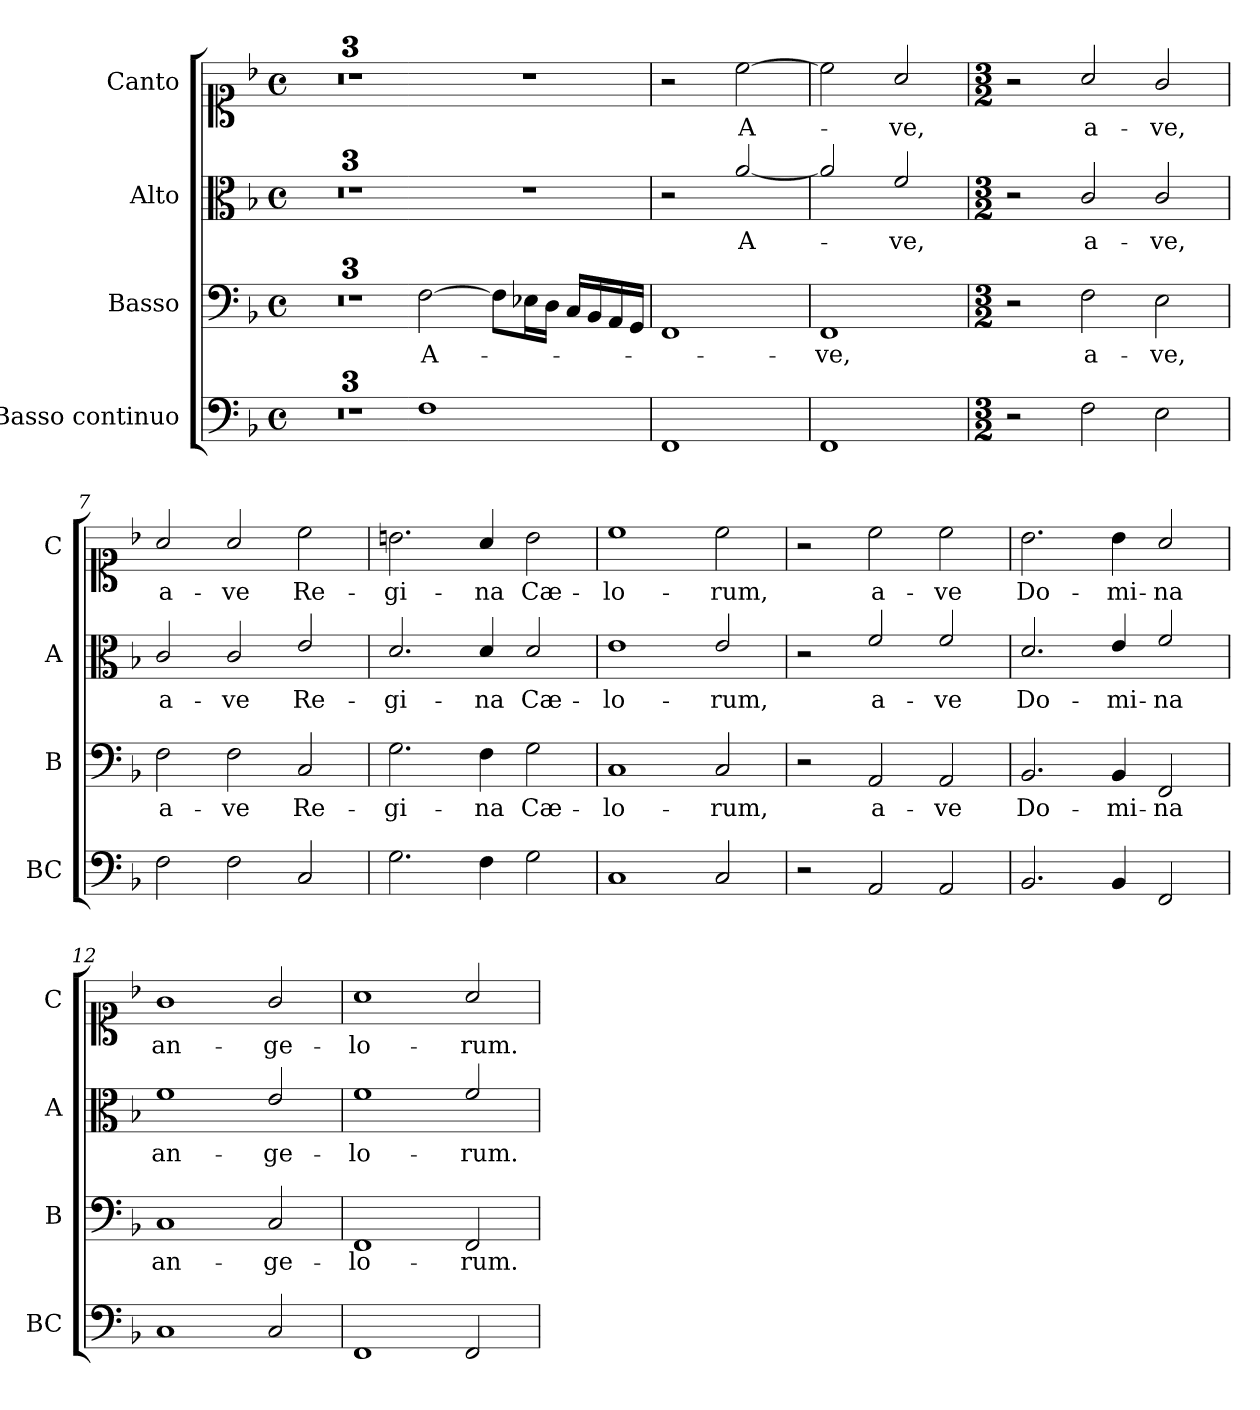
**kern	**kern	**text	**kern	**text	**kern	**text
*part4	*part3	*part3	*part2	*part2	*part1	*part1
*staff4	*staff3	*staff3	*staff2	*staff2	*staff1	*staff1
*I"Basso continuo	*I"Basso	*	*I"Alto	*	*I"Canto	*
*I'BC	*I'B	*	*I'A	*	*I'C	*
!!LO:LB:g=z
*clefF4	*clefF4	*	*clefC3	*	*clefC1	*
*k[b-]	*k[b-]	*	*k[b-]	*	*k[b-]	*
*F:	*F:	*	*F:	*	*F:	*
*M4/4	*M4/4	*	*M4/4	*	*M4/4	*
*met(c)	*met(c)	*	*met(c)	*	*met(c)	*
=1	=1	=1	=1	=1	=1	=1
1ryy	1ryy	.	1ryy	.	1ryy	.
=2	=2	=2	=2	=2	=2	=2
1r	1r	.	1r	.	1r	.
=3	=3	=3	=3	=3	=3	=3
*	*	*	*clefG2	*	*clefG2	*
1ryy	1ryy	.	1ryy	.	1ryy	.
=3X1-	=3X1-	=3X1-	=3X1-	=3X1-	=3X1-	=3X1-
!	!	!LO:LY:b	!	!	!	!
1F	[2F\	A-	1r	.	1r	.
.	8F\L]	.	.	.	.	.
.	16E-X\L	.	.	.	.	.
.	16D\JJ	.	.	.	.	.
.	16C/LL	.	.	.	.	.
.	16BB-/	.	.	.	.	.
.	16AA/	.	.	.	.	.
.	16GG/JJ	.	.	.	.	.
=4	=4	=4	=4	=4	=4	=4
1FF	1FF	.	2r	.	2r	.
!	!	!	!	!LO:LY:b	!	!LO:LY:b
.	.	.	[2a/	A-	[2cc\	A-
=5	=5	=5	=5	=5	=5	=5
!	!	!LO:LY:b	!	!	!	!
1FF	1FF	-ve,	2a/]	.	2cc\]	.
!	!	!	!	!LO:LY:b	!	!LO:LY:b
.	.	.	2f/	-ve,	2a/	-ve,
=6	=6	=6	=6	=6	=6	=6
*M3/2	*M3/2	*	*M3/2	*	*M3/2	*
2r	2r	.	2r	.	2r	.
!	!	!LO:LY:b	!	!LO:LY:b	!	!LO:LY:b
2F\	2F\	a-	2c/	a-	2a/	a-
!	!	!LO:LY:b	!	!LO:LY:b	!	!LO:LY:b
2E\	2E\	-ve,	2c/	-ve,	2g/	-ve,
!!LO:LB:g=z
=7	=7	=7	=7	=7	=7	=7
!	!	!LO:LY:b	!	!LO:LY:b	!	!LO:LY:b
2F\	2F\	a-	2c/	a-	2a/	a-
!	!	!LO:LY:b	!	!LO:LY:b	!	!LO:LY:b
2F\	2F\	-ve	2c/	-ve	2a/	-ve
!	!	!LO:LY:b	!	!LO:LY:b	!	!LO:LY:b
2C/	2C/	Re-	2e/	Re-	2cc\	Re-
=8	=8	=8	=8	=8	=8	=8
!	!	!LO:LY:b	!	!LO:LY:b	!	!LO:LY:b
2.G\	2.G\	-gi-	2.d/	-gi-	2.bn\	-gi-
!	!	!LO:LY:b	!	!LO:LY:b	!	!LO:LY:b
4F\	4F\	-na	4d/	-na	4a/	-na
!	!	!LO:LY:b	!	!LO:LY:b	!	!LO:LY:b
2G\	2G\	Cæ-	2d/	Cæ-	2b\	Cæ-
=9	=9	=9	=9	=9	=9	=9
!	!	!LO:LY:b	!	!LO:LY:b	!	!LO:LY:b
1C	1C	-lo-	1e	-lo-	1cc	-lo-
!	!	!LO:LY:b	!	!LO:LY:b	!	!LO:LY:b
2C/	2C/	-rum,	2e/	-rum,	2cc\	-rum,
=10	=10	=10	=10	=10	=10	=10
2r	2r	.	2r	.	2r	.
!	!	!LO:LY:b	!	!LO:LY:b	!	!LO:LY:b
2AA/	2AA/	a-	2f/	a-	2cc\	a-
!	!	!LO:LY:b	!	!LO:LY:b	!	!LO:LY:b
2AA/	2AA/	-ve	2f/	-ve	2cc\	-ve
=11	=11	=11	=11	=11	=11	=11
!	!	!LO:LY:b	!	!LO:LY:b	!	!LO:LY:b
2.BB-/	2.BB-/	Do-	2.d/	Do-	2.b-\	Do-
!	!	!LO:LY:b	!	!LO:LY:b	!	!LO:LY:b
4BB-/	4BB-/	-mi-	4e/	-mi-	4b-\	-mi-
!	!	!LO:LY:b	!	!LO:LY:b	!	!LO:LY:b
2FF/	2FF/	-na	2f/	-na	2a/	-na
!!LO:PB:g=z
=12	=12	=12	=12	=12	=12	=12
!	!	!LO:LY:b	!	!LO:LY:b	!	!LO:LY:b
1C	1C	an-	1f	an-	1g	an-
!	!	!LO:LY:b	!	!LO:LY:b	!	!LO:LY:b
2C/	2C/	-ge-	2e/	-ge-	2g/	-ge-
=13	=13	=13	=13	=13	=13	=13
!	!	!LO:LY:b	!	!LO:LY:b	!	!LO:LY:b
1FF	1FF	-lo-	1f	-lo-	1a	-lo-
!	!	!LO:LY:b	!	!LO:LY:b	!	!LO:LY:b
2FF/	2FF/	-rum.	2f/	-rum.	2a/	-rum.
=	=	=	=	=	=	=
*-	*-	*-	*-	*-	*-	*-
